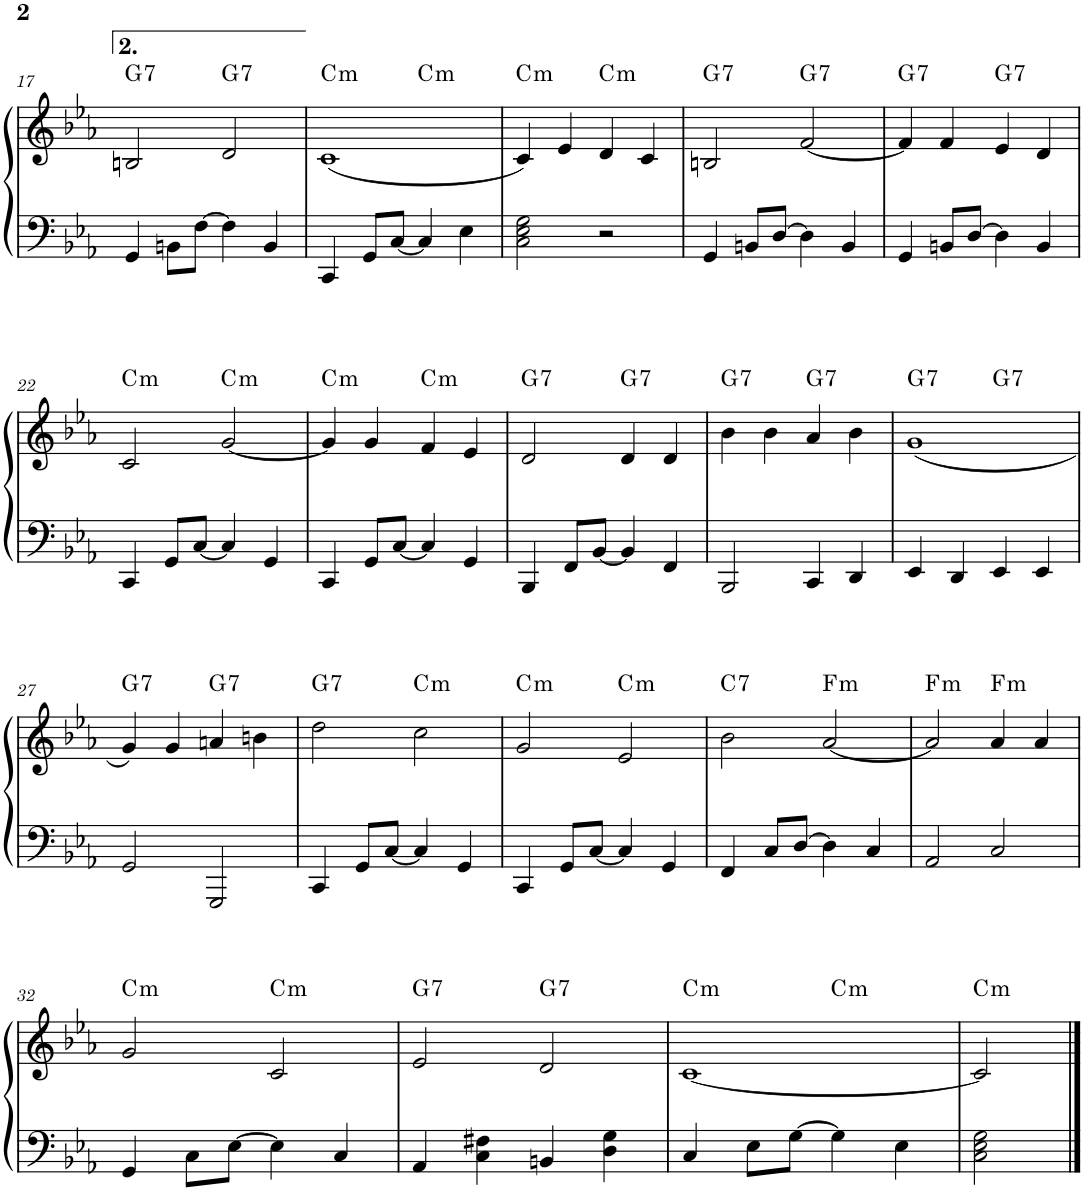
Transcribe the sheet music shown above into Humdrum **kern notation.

**kern	**kern	**harte
*part1	*part1	*part1
*staff2	*staff1	*
*I"Piano 2	*	*
*I'Pno. 2	*	*
!!LO:PB:g=z
*clefF4	*clefG2	*
*k[b-e-a-]	*k[b-e-a-]	*
*M2/2	*M2/2	*
=17	=17	=17
!	!	!LO:H:kt=7
4GG/	2Bn/	G:7
8BBn\L	.	.
[8F\J	.	.
!	!	!LO:H:kt=7
4F\]	2d/	G:7
4BB/	.	.
=18	=18	=18
!	!	!LO:H:kt=m
*	*^	*
4CC/	(<1c	2ryy	C:min
8GG/L	.	.	.
[8C/J	.	.	.
!	!	!	!LO:H:kt=m
4C/]	.	2ryy	C:min
4E-\	.	.	.
=19	=19	=19	=19
!	!	!	!LO:H:kt=m
*	*v	*v	*
2C\ 2E-\ 2G\	4c/)	C:min
.	4e-/	.
!	!	!LO:H:kt=m
2r	4d/	C:min
.	4c/	.
=20	=20	=20
!	!	!LO:H:kt=7
4GG/	2Bn/	G:7
8BBn/L	.	.
[8D/J	.	.
!	!	!LO:H:kt=7
4D\]	[<2f/	G:7
4BB/	.	.
=21	=21	=21
!	!	!LO:H:kt=7
4GG/	4f/]	G:7
8BBn/L	4f/	.
[8D/J	.	.
!	!	!LO:H:kt=7
4D\]	4e-/	G:7
4BB/	4d/	.
!!LO:LB:g=z
=22	=22	=22
!	!	!LO:H:kt=m
4CC/	2c/	C:min
8GG/L	.	.
[8C/J	.	.
!	!	!LO:H:kt=m
4C/]	[<2g/	C:min
4GG/	.	.
=23	=23	=23
!	!	!LO:H:kt=m
4CC/	4g/]	C:min
8GG/L	4g/	.
[8C/J	.	.
!	!	!LO:H:kt=m
4C/]	4f/	C:min
4GG/	4e-/	.
=24	=24	=24
!	!	!LO:H:kt=7
4BBB-/	2d/	G:7
8FF/L	.	.
[8BB-/J	.	.
!	!	!LO:H:kt=7
4BB-/]	4d/	G:7
4FF/	4d/	.
=25	=25	=25
!	!	!LO:H:kt=7
2BBB-/	4b-\	G:7
.	4b-\	.
!	!	!LO:H:kt=7
4CC/	4a-/	G:7
4DD/	4b-\	.
=26	=26	=26
!	!	!LO:H:kt=7
*	*^	*
4EE-/	(<1g	2ryy	G:7
4DD/	.	.	.
!	!	!	!LO:H:kt=7
4EE-/	.	2ryy	G:7
4EE-/	.	.	.
!!LO:LB:g=z
=27	=27	=27	=27
!	!	!	!LO:H:kt=7
*	*v	*v	*
2GG/	4g/)	G:7
.	4g/	.
!	!	!LO:H:kt=7
2GGG/	4an/	G:7
.	4bn\	.
=28	=28	=28
!	!	!LO:H:kt=7
4CC/	2dd\	G:7
8GG/L	.	.
[8C/J	.	.
!	!	!LO:H:kt=m
4C/]	2cc\	C:min
4GG/	.	.
=29	=29	=29
!	!	!LO:H:kt=m
4CC/	2g/	C:min
8GG/L	.	.
[8C/J	.	.
!	!	!LO:H:kt=m
4C/]	2e-/	C:min
4GG/	.	.
=30	=30	=30
!	!	!LO:H:kt=7
4FF/	2b-\	C:7
8C/L	.	.
[8D/J	.	.
!	!	!LO:H:kt=m
4D\]	[<2a-/	F:min
4C/	.	.
=31	=31	=31
!	!	!LO:H:kt=m
2AA-/	2a-/]	F:min
!	!	!LO:H:kt=m
2C/	4a-/	F:min
.	4a-/	.
!!LO:LB:g=z
=32	=32	=32
!	!	!LO:H:kt=m
4GG/	2g/	C:min
8C\L	.	.
[8E-\J	.	.
!	!	!LO:H:kt=m
4E-\]	2c/	C:min
4C/	.	.
=33	=33	=33
!	!	!LO:H:kt=7
4AA-/	2e-/	G:7
4C\ 4F#X\	.	.
!	!	!LO:H:kt=7
4BBn/	2d/	G:7
4D\ 4G\	.	.
=34	=34	=34
!	!	!LO:H:kt=m
*	*^	*
4C/	[1c	2ryy	C:min
8E-\L	.	.	.
[8G\J	.	.	.
!	!	!	!LO:H:kt=m
4G\]	.	2ryy	C:min
4E-\	.	.	.
=35	=35	=35	=35
!	!	!	!LO:H:kt=m
*	*v	*v	*
2C\ 2E-\ 2G\	2c/]	C:min
==	==	==
*-	*-	*-
